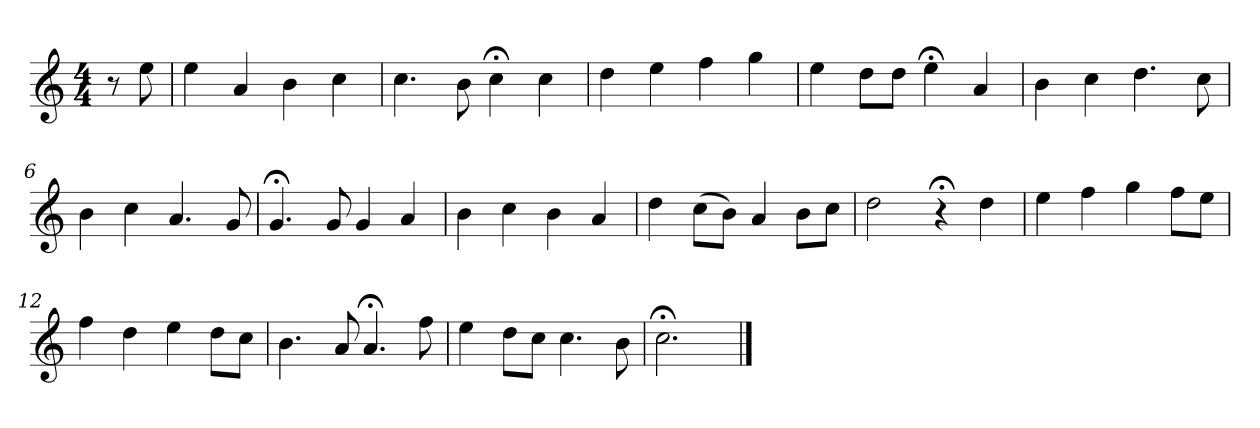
**kern
*part1
*staff1
*k[]
*C:
*M4/4
*MM120
=
8r
8ee
=1
4ee
4a
4b
4cc
=2
4.cc
8b
4cc;<
4cc
=3
4dd
4ee
4ff
4gg
=4
4ee
8ddL
8ddJ
4ee;<
4a
=5
4b
4cc
4.dd
8cc
=6
4b
4cc
4.a
8g
=7
4.g;<
8g
4g
4a
=8
4b
4cc
4b
4a
=9
4dd
(8ccL
8bJ)
4a
8bL
8ccJ
=10
2dd
4r;<
4dd
=11
4ee
4ff
4gg
8ffL
8eeJ
=12
4ff
4dd
4ee
8ddL
8ccJ
=13
4.b
8a
4.a;<
8ff
=14
4ee
8ddL
8ccJ
4.cc
8b
=15
2.cc;<
==
*-
